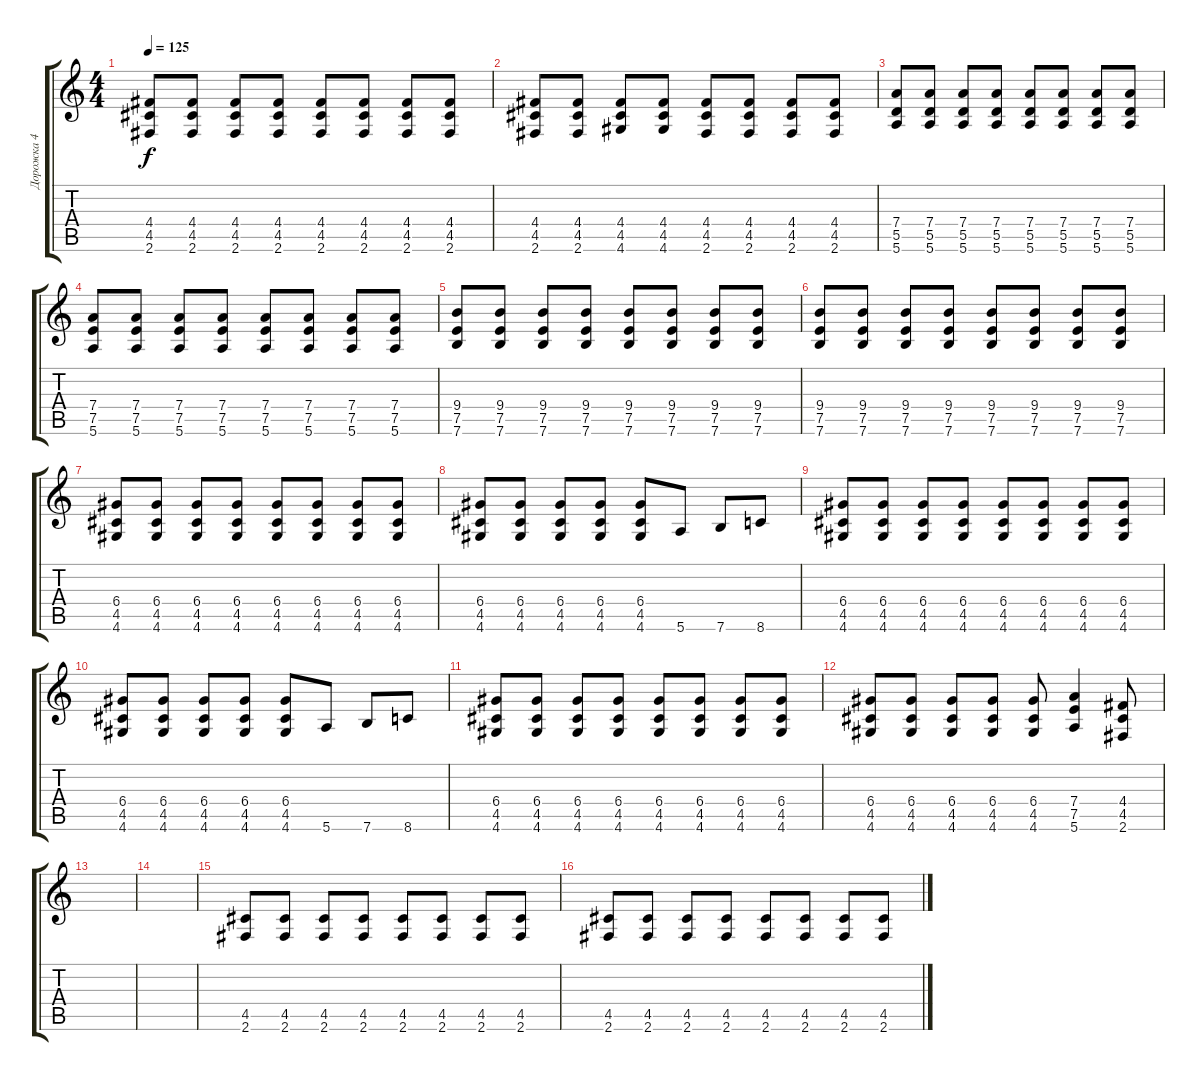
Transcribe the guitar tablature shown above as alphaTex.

\track ("Дорожка 4" "Дорожка 4") {instrument distortionguitar}
\staff {score tabs}
\tuning (E4 B3 G3 D3 A2 E2) {hide}
\ts (4 4)
\tempo 125
\clef g2
\ks c
(4.4 4.5 2.6).8{dy f} (4.4 4.5 2.6).8 (4.4 4.5 2.6).8 (4.4 4.5 2.6).8 (4.4 4.5 2.6).8 (4.4 4.5 2.6).8 (4.4 4.5 2.6).8 (4.4 4.5 2.6).8 |
(4.4 4.5 2.6).8 (4.4 4.5 2.6).8 (4.4 4.5 4.6).8 (4.4 4.5 4.6).8 (4.4 4.5 2.6).8 (4.4 4.5 2.6).8 (4.4 4.5 2.6).8 (4.4 4.5 2.6).8 |
(7.4 5.5 5.6).8 (7.4 5.5 5.6).8 (7.4 5.5 5.6).8 (7.4 5.5 5.6).8 (7.4 5.5 5.6).8 (7.4 5.5 5.6).8 (7.4 5.5 5.6).8 (7.4 5.5 5.6).8 |
(7.4 7.5 5.6).8 (7.4 7.5 5.6).8 (7.4 7.5 5.6).8 (7.4 7.5 5.6).8 (7.4 7.5 5.6).8 (7.4 7.5 5.6).8 (7.4 7.5 5.6).8 (7.4 7.5 5.6).8 |
(9.4 7.5 7.6).8 (9.4 7.5 7.6).8 (9.4 7.5 7.6).8 (9.4 7.5 7.6).8 (9.4 7.5 7.6).8 (9.4 7.5 7.6).8 (9.4 7.5 7.6).8 (9.4 7.5 7.6).8 |
(9.4 7.5 7.6).8 (9.4 7.5 7.6).8 (9.4 7.5 7.6).8 (9.4 7.5 7.6).8 (9.4 7.5 7.6).8 (9.4 7.5 7.6).8 (9.4 7.5 7.6).8 (9.4 7.5 7.6).8 |
(6.4 4.5 4.6).8 (6.4 4.5 4.6).8 (6.4 4.5 4.6).8 (6.4 4.5 4.6).8 (6.4 4.5 4.6).8 (6.4 4.5 4.6).8 (6.4 4.5 4.6).8 (6.4 4.5 4.6).8 |
(6.4 4.5 4.6).8 (6.4 4.5 4.6).8 (6.4 4.5 4.6).8 (6.4 4.5 4.6).8 (6.4 4.5 4.6).8 5.6.8 7.6.8 8.6.8 |
(6.4 4.5 4.6).8 (6.4 4.5 4.6).8 (6.4 4.5 4.6).8 (6.4 4.5 4.6).8 (6.4 4.5 4.6).8 (6.4 4.5 4.6).8 (6.4 4.5 4.6).8 (6.4 4.5 4.6).8 |
(6.4 4.5 4.6).8 (6.4 4.5 4.6).8 (6.4 4.5 4.6).8 (6.4 4.5 4.6).8 (6.4 4.5 4.6).8 5.6.8 7.6.8 8.6.8 |
(6.4 4.5 4.6).8 (6.4 4.5 4.6).8 (6.4 4.5 4.6).8 (6.4 4.5 4.6).8 (6.4 4.5 4.6).8 (6.4 4.5 4.6).8 (6.4 4.5 4.6).8 (6.4 4.5 4.6).8 |
(6.4 4.5 4.6).8 (6.4 4.5 4.6).8 (6.4 4.5 4.6).8 (6.4 4.5 4.6).8 (6.4 4.5 4.6).8 (7.4 7.5 5.6).4 (4.4 4.5 2.6).8 |
|
|
(4.5 2.6).8 (4.5 2.6).8 (4.5 2.6).8 (4.5 2.6).8 (4.5 2.6).8 (4.5 2.6).8 (4.5 2.6).8 (4.5 2.6).8 |
(4.5 2.6).8 (4.5 2.6).8 (4.5 2.6).8 (4.5 2.6).8 (4.5 2.6).8 (4.5 2.6).8 (4.5 2.6).8 (4.5 2.6).8
